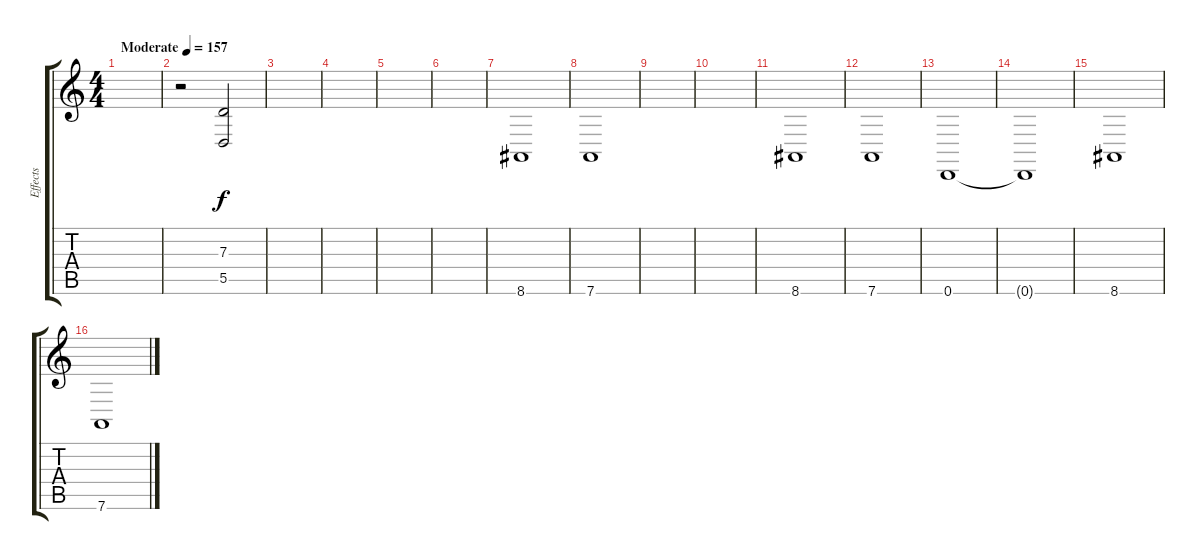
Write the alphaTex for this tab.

\track ("Effects" "Effects") {instrument churchorgan}
\staff {score tabs}
\tuning (E4 B3 G3 D3 A2 D2) {hide}
\ts (4 4)
\tempo (157 "Moderate")
\clef g2
\ks c
|
r.2 (7.3 5.5).2{instrument reversecymbal} |
|
|
|
|
8.6.1 |
7.6.1 |
|
|
8.6.1 |
7.6.1 |
0.6.1 |
0.6{t}.1 |
8.6.1 |
7.6.1
